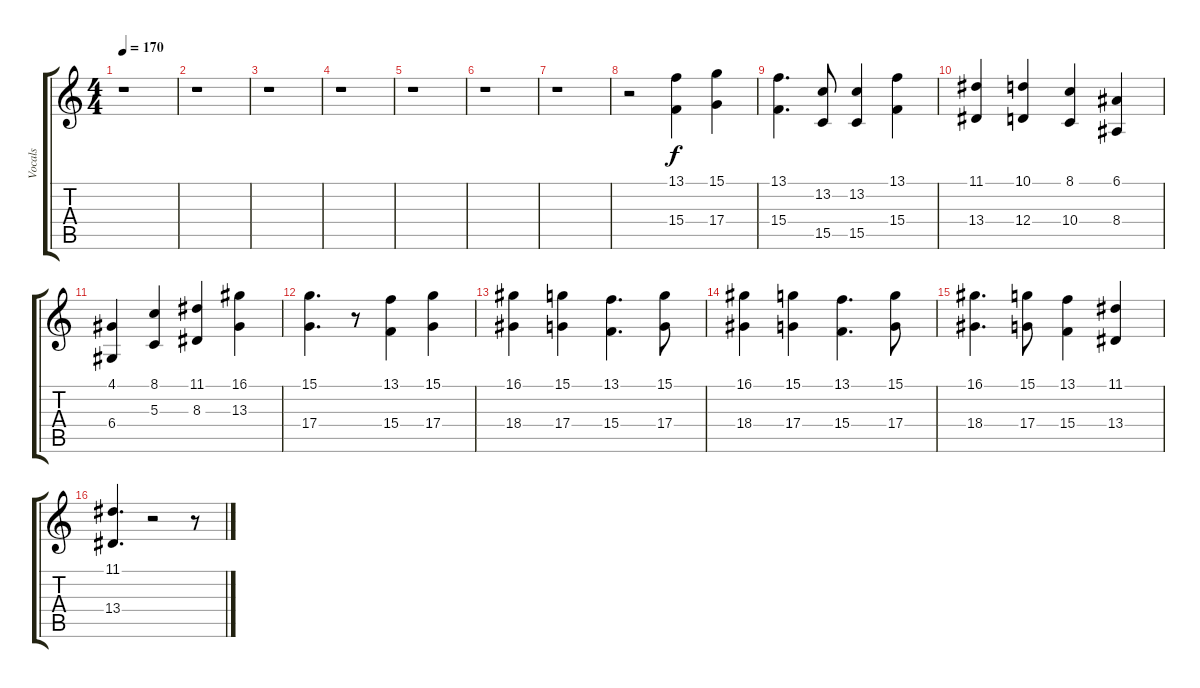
\track ("Vocals" "Vocals") {instrument lead6voice}
\staff {score tabs}
\tuning (E4 B3 G3 D3 A2 E2) {hide}
\ts (4 4)
\tempo 170
\clef g2
\ks c
r.1{dy f} |
r.1 |
r.1 |
r.1 |
r.1 |
r.1 |
r.1 |
r.2 (13.1 15.4).4 (15.1 17.4).4 |
(13.1 15.4).4{d} (13.2 15.5).8 (13.2 15.5).4 (13.1 15.4).4 |
(11.1 13.4).4 (10.1 12.4).4 (8.1 10.4).4 (6.1 8.4).4 |
(4.1 6.4).4 (8.1 5.3).4 (11.1 8.3).4 (16.1 13.3).4 |
(15.1 17.4).4{d} r.8 (13.1 15.4).4 (15.1 17.4).4 |
(16.1 18.4).4 (15.1 17.4).4 (13.1 15.4).4{d} (15.1 17.4).8 |
(16.1 18.4).4 (15.1 17.4).4 (13.1 15.4).4{d} (15.1 17.4).8 |
(16.1 18.4).4{d} (15.1 17.4).8 (13.1 15.4).4 (11.1 13.4).4 |
(11.1 13.4).4{d} r.2 r.8
